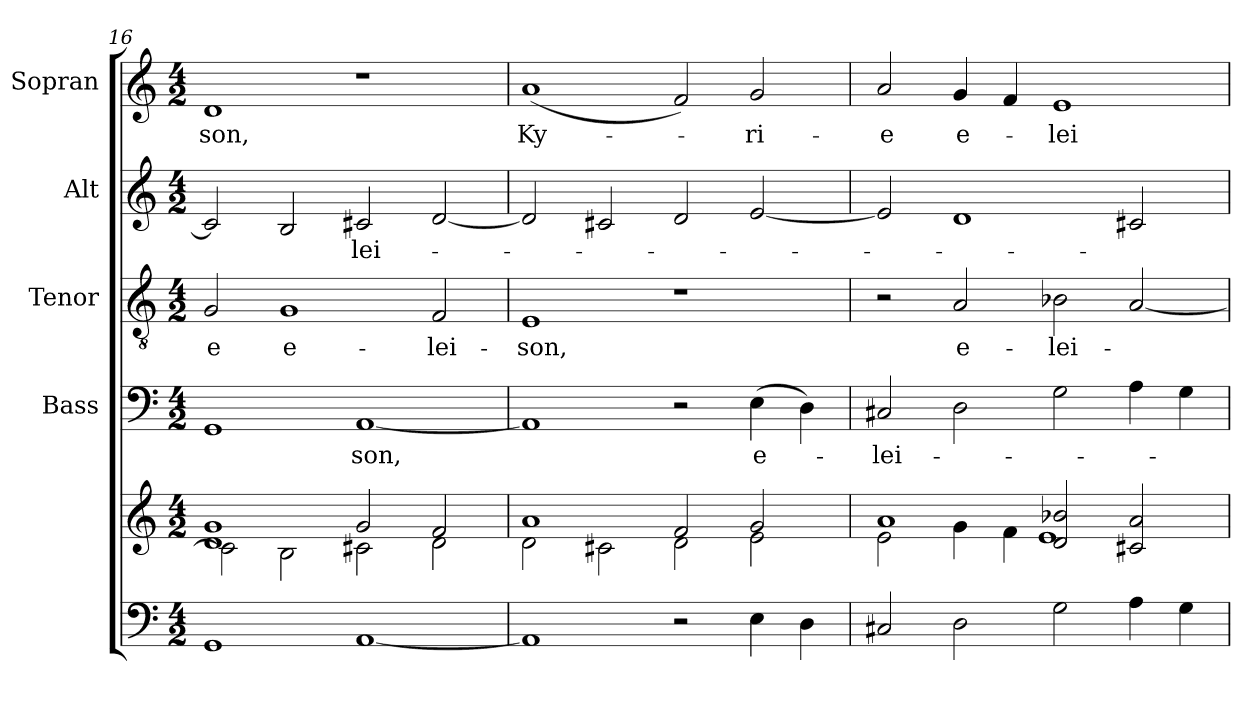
**kern	**kern	**kern	**text	**kern	**text	**kern	**text	**kern	**text
*part5	*part5	*part4	*part4	*part3	*part3	*part2	*part2	*part1	*part1
*staff6	*staff5	*staff4	*staff4	*staff3	*staff3	*staff2	*staff2	*staff1	*staff1
*	*	*I"Bass	*	*I"Tenor	*	*I"Alt	*	*I"Sopran	*
*	*	*I'B.	*	*I'T.	*	*I'A.	*	*I'S.	*
*clefF4	*clefG2	*clefF4	*	*clefGv2	*	*clefG2	*	*clefG2	*
*k[]	*k[]	*k[]	*	*k[]	*	*k[]	*	*k[]	*
*C:	*C:	*C:	*	*C:	*	*C:	*	*C:	*
*M4/2	*M4/2	*M4/2	*	*M4/2	*	*M4/2	*	*M4/2	*
=16	=16	=16	=16	=16	=16	=16	=16	=16	=16
*	*^	*	*	*	*	*	*	*	*
!	!	!	!	!	!	!LO:LY:b	!	!	!	!LO:LY:b
1GG	1d 1g	2c\]	1GG	.	2G/	-e	2c/]	.	1d	-son,
!	!	!	!	!	!	!LO:LY:b	!	!	!	!
.	.	2B\	.	.	1G	e-	2B/	.	.	.
!	!	!	!	!LO:LY:b	!	!	!	!LO:LY:b	!	!
[1AA	2g/	2c#X\	[1AA	-son,	.	.	2c#X/	-lei-	1r	.
!	!	!	!	!	!	!LO:LY:b	!	!	!	!
.	2f/	2d\	.	.	2F/	-lei-	[2d/	.	.	.
=17	=17	=17	=17	=17	=17	=17	=17	=17	=17	=17
!	!	!	!	!	!	!LO:LY:b	!	!	!	!LO:LY:b
1AA]	1a	2d\	1AA]	.	1E	-son,	2d/]	.	(<1a	Ky-
.	.	2c#X\	.	.	.	.	2c#X/	.	.	.
2r	2f/	2d\	2r	.	1r	.	2d/	.	2f/)	.
!	!	!	!	!LO:LY:b	!	!	!	!	!	!LO:LY:b
4E\	2g/	2e\	(>4E\	e-	.	.	[2e/	.	2g/	-ri-
4D\	.	.	4D\)	.	.	.	.	.	.	.
!!LO:PB:g=z
=18	=18	=18	=18	=18	=18	=18	=18	=18	=18	=18
!	!	!	!	!LO:LY:b	!	!	!	!	!	!LO:LY:b
2C#X/	1a	2e\	2C#X/	-lei-	2r	.	2e/]	.	2a/	-e
!	!	!	!	!	!	!LO:LY:b	!	!	!	!LO:LY:b
2D\	.	4g\	2D\	.	2A/	e-	1d	.	4g/	e-
.	.	4f\	.	.	.	.	.	.	4f/	.
!	!	!	!	!	!	!LO:LY:b	!	!	!	!LO:LY:b
2G\	2d/ 2b-X/	1e	2G\	.	2B-X\	-lei-	.	.	1e	-lei-
4A\	2c#X/ 2a/	.	4A\	.	[2A/	.	2c#X/	.	.	.
4G\	.	.	4G\	.	.	.	.	.	.	.
*	*v	*v	*	*	*	*	*	*	*	*
=	=	=	=	=	=	=	=	=	=
*-	*-	*-	*-	*-	*-	*-	*-	*-	*-
